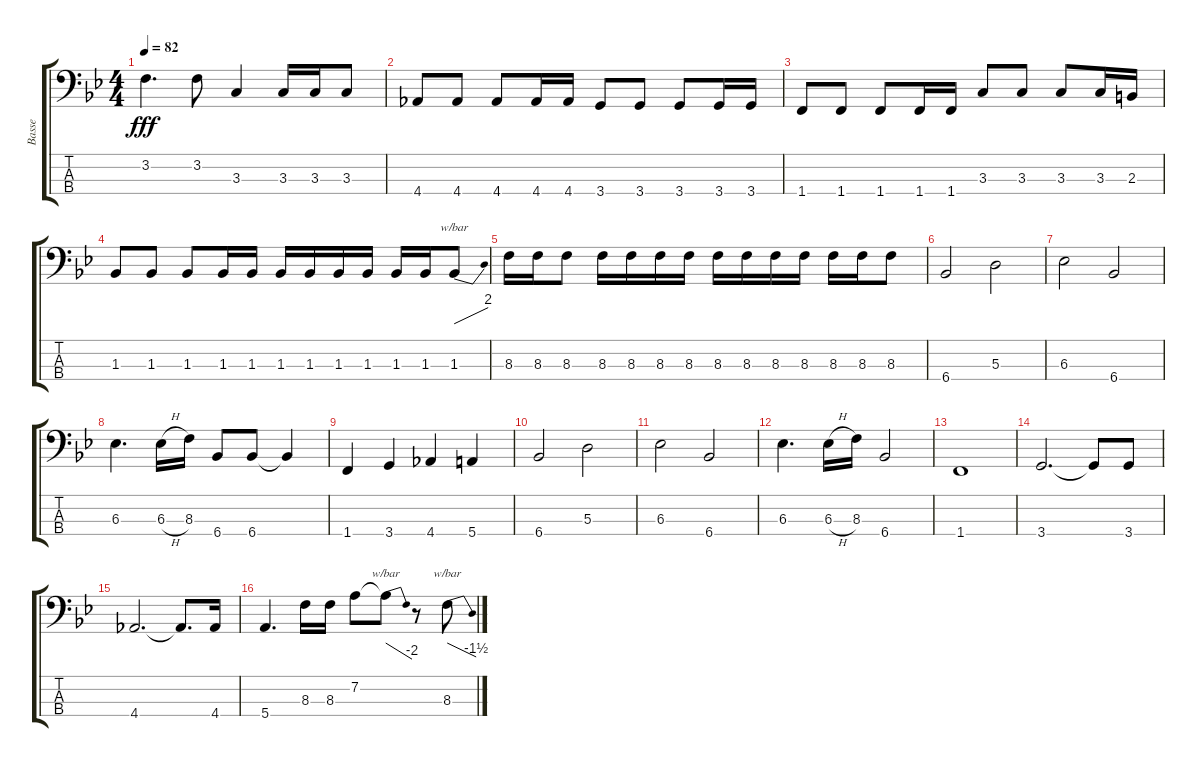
\track ("Basse" "Basse") {instrument electricbassfinger}
\staff {score tabs}
\tuning (G2 D2 A1 E1) {hide}
\ts (4 4)
\tempo 82
\clef f4
\ks bb
3.2.4{d dy fff} 3.2.8 3.3.4 3.3.16 3.3.16 3.3.8 |
4.4.8 4.4.8 4.4.8 4.4.16 4.4.16 3.4.8 3.4.8 3.4.8 3.4.16 3.4.16 |
1.4.8 1.4.8 1.4.8 1.4.16 1.4.16 3.3.8 3.3.8 3.3.8 3.3.16 2.3.16 |
1.3.8 1.3.8 1.3.8 1.3.16 1.3.16 1.3.16 1.3.16 1.3.16 1.3.16 1.3.16 1.3.16 1.3.8{tbe (dive default 0 0 60 8)} |
8.3.16 8.3.16 8.3.8 8.3.16 8.3.16 8.3.16 8.3.16 8.3.16 8.3.16 8.3.16 8.3.16 8.3.16 8.3.16 8.3.8 |
6.4.2 5.3.2 |
6.3.2 6.4.2 |
6.3.4{d} 6.3{h}.16 8.3.16 6.4.8 6.4.8 6.4{t}.4 |
1.4.4 3.4.4 4.4.4 5.4.4 |
6.4.2 5.3.2 |
6.3.2 6.4.2 |
6.3.4{d} 6.3{h}.16 8.3.16 6.4.2 |
1.4.1 |
3.4.2{d} 3.4{t}.8 3.4.8 |
4.4.2{d} 4.4{t}.8{d} 4.4.16 |
5.4.4{d} 8.3.16 8.3.16 7.2.8 7.2{t}.8{tbe (dive default 0 0 60 -8)} r.8 8.3.8{tbe (dive default 0 0 60 -6)}
